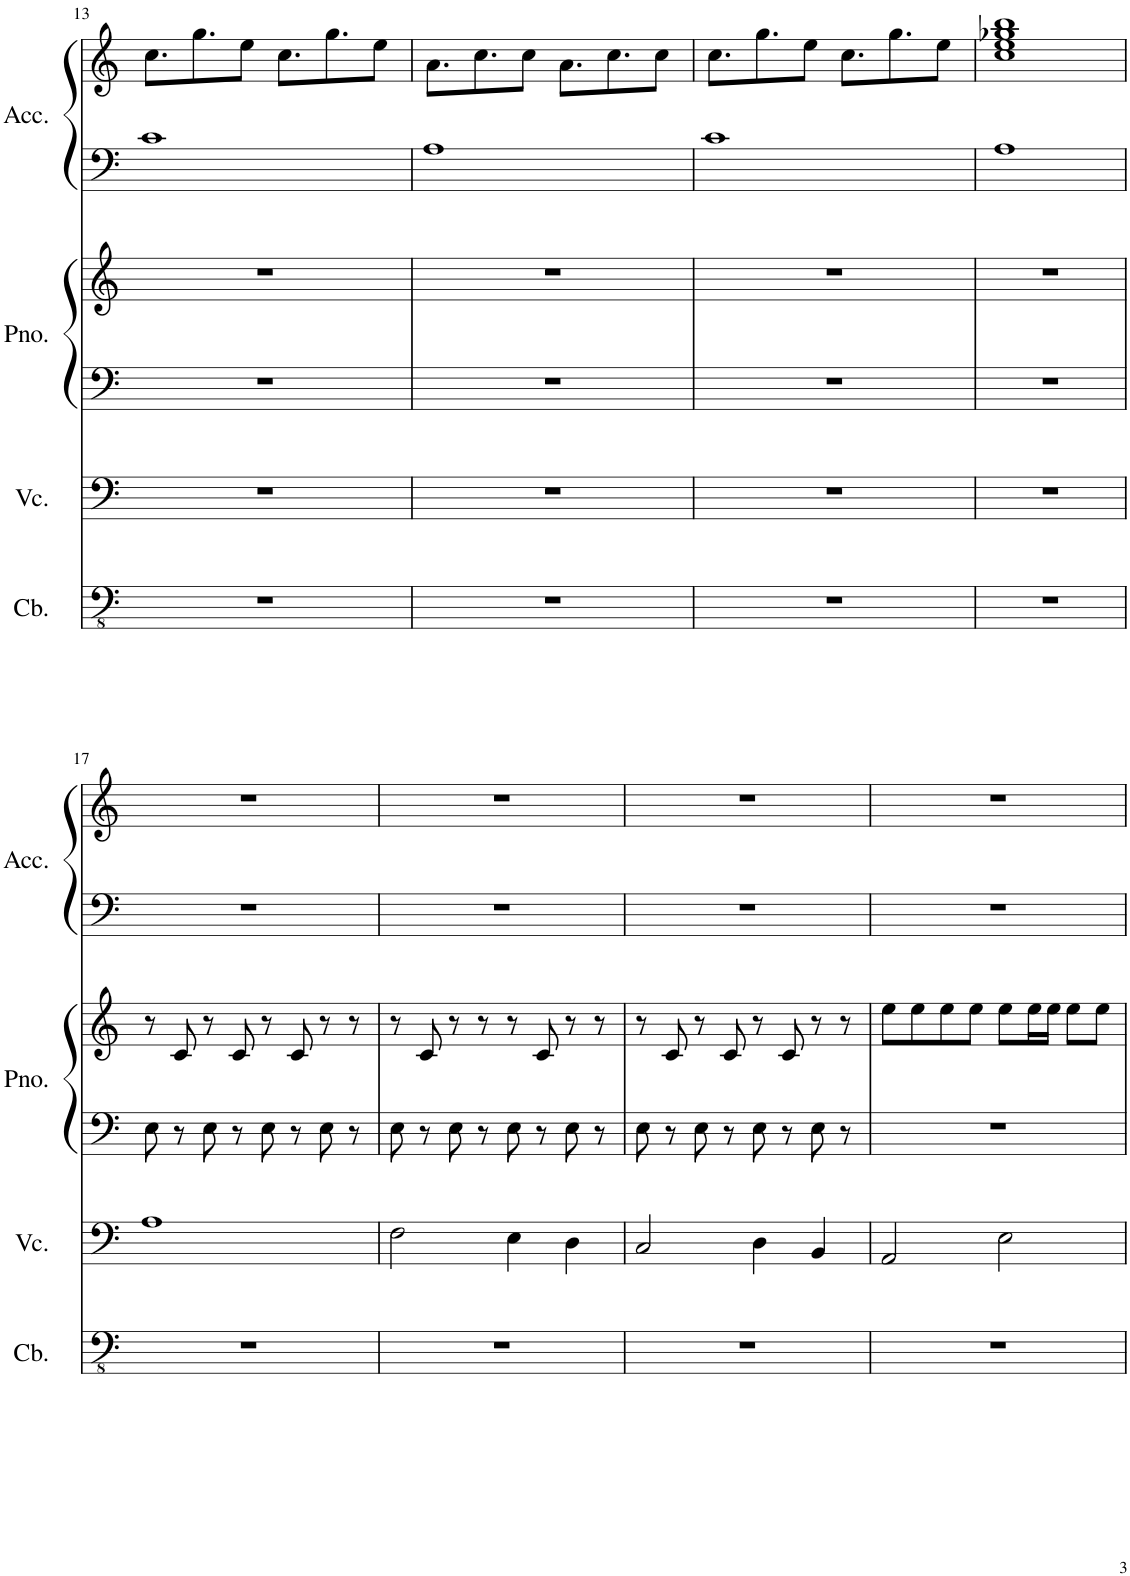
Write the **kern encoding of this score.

**kern	**kern	**kern	**kern	**kern	**kern
*part4	*part3	*part2	*part2	*part1	*part1
*staff6	*staff5	*staff4	*staff3	*staff2	*staff1
*I"コントラバス	*I"チェロ	*I"ピアノ	*	*I"アコーディオン	*
!!LO:PB:g=z
*clefFv4	*clefF4	*clefF4	*clefG2	*clefF4	*clefG2
*ITrd7c12	*	*	*	*	*
*k[]	*k[]	*k[]	*k[]	*k[]	*k[]
*M4/4	*M4/4	*M4/4	*M4/4	*M4/4	*M4/4
=13	=13	=13	=13	=13	=13
1r	1r	1r	1r	1c	8.cc\L
.	.	.	.	.	8.gg\
.	.	.	.	.	8ee\J
.	.	.	.	.	8.cc\L
.	.	.	.	.	8.gg\
.	.	.	.	.	8ee\J
=14	=14	=14	=14	=14	=14
1r	1r	1r	1r	1A	8.a\L
.	.	.	.	.	8.cc\
.	.	.	.	.	8cc\J
.	.	.	.	.	8.a\L
.	.	.	.	.	8.cc\
.	.	.	.	.	8cc\J
=15	=15	=15	=15	=15	=15
1r	1r	1r	1r	1c	8.cc\L
.	.	.	.	.	8.gg\
.	.	.	.	.	8ee\J
.	.	.	.	.	8.cc\L
.	.	.	.	.	8.gg\
.	.	.	.	.	8ee\J
=16	=16	=16	=16	=16	=16
1r	1r	1r	1r	1A	1cc 1ee 1gg-X 1bb
!!LO:LB:g=z
=17	=17	=17	=17	=17	=17
1r	1A	8E\	8r	1r	1r
.	.	8r	8c/	.	.
.	.	8E\	8r	.	.
.	.	8r	8c/	.	.
.	.	8E\	8r	.	.
.	.	8r	8c/	.	.
.	.	8E\	8r	.	.
.	.	8r	8r	.	.
=18	=18	=18	=18	=18	=18
1r	2F\	8E\	8r	1r	1r
.	.	8r	8c/	.	.
.	.	8E\	8r	.	.
.	.	8r	8r	.	.
.	4E\	8E\	8r	.	.
.	.	8r	8c/	.	.
.	4D\	8E\	8r	.	.
.	.	8r	8r	.	.
=19	=19	=19	=19	=19	=19
1r	2C/	8E\	8r	1r	1r
.	.	8r	8c/	.	.
.	.	8E\	8r	.	.
.	.	8r	8c/	.	.
.	4D\	8E\	8r	.	.
.	.	8r	8c/	.	.
.	4BB/	8E\	8r	.	.
.	.	8r	8r	.	.
=20	=20	=20	=20	=20	=20
1r	2AA/	1r	8ee\L	1r	1r
.	.	.	8ee\	.	.
.	.	.	8ee\	.	.
.	.	.	8ee\J	.	.
.	2E\	.	8ee\L	.	.
.	.	.	16ee\L	.	.
.	.	.	16ee\JJ	.	.
.	.	.	8ee\L	.	.
.	.	.	8ee\J	.	.
=	=	=	=	=	=
*-	*-	*-	*-	*-	*-
